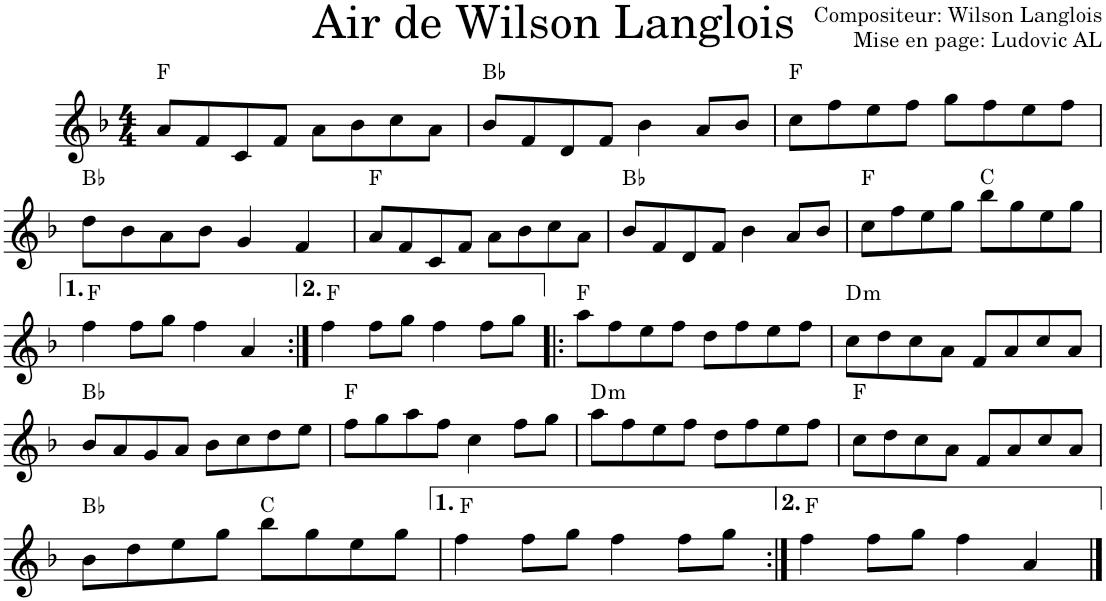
**kern	**harte
*part1	*part1
*staff1	*
*I"Violon	*
*I'Vln.	*
*clefG2	*
*k[b-]	*
*M4/4	*
=1	=1
8a/L	F:maj
8f/	.
8c/	.
8f/J	.
8a\L	.
8b-\	.
8cc\	.
8a\J	.
=2	=2
8b-/L	Bb:maj
8f/	.
8d/	.
8f/J	.
4b-\	.
8a/L	.
8b-/J	.
=3	=3
8cc\L	F:maj
8ff\	.
8ee\	.
8ff\J	.
8gg\L	.
8ff\	.
8ee\	.
8ff\J	.
!!LO:LB:g=z
=4	=4
8dd\L	Bb:maj
8b-\	.
8a\	.
8b-\J	.
4g/	.
4f/	.
=5	=5
8a/L	F:maj
8f/	.
8c/	.
8f/J	.
8a\L	.
8b-\	.
8cc\	.
8a\J	.
=6	=6
8b-/L	Bb:maj
8f/	.
8d/	.
8f/J	.
4b-\	.
8a/L	.
8b-/J	.
=7	=7
8cc\L	F:maj
8ff\	.
8ee\	.
8gg\J	.
8bb-\L	C:maj
8gg\	.
8ee\	.
8gg\J	.
!!LO:LB:g=z
=8	=8
4ff\	F:maj
8ff\L	.
8gg\J	.
4ff\	.
4a/	.
=9:|!	=9:|!
4ff\	F:maj
8ff\L	.
8gg\J	.
4ff\	.
8ff\L	.
8gg\J	.
=10!|:	=10!|:
8aa\L	F:maj
8ff\	.
8ee\	.
8ff\J	.
8dd\L	.
8ff\	.
8ee\	.
8ff\J	.
=11	=11
!	!LO:H:kt=m
8cc\L	D:min
8dd\	.
8cc\	.
8a\J	.
8f/L	.
8a/	.
8cc/	.
8a/J	.
!!LO:LB:g=z
=12	=12
8b-/L	Bb:maj
8a/	.
8g/	.
8a/J	.
8b-\L	.
8cc\	.
8dd\	.
8ee\J	.
=13	=13
8ff\L	F:maj
8gg\	.
8aa\	.
8ff\J	.
4cc\	.
8ff\L	.
8gg\J	.
=14	=14
!	!LO:H:kt=m
8aa\L	D:min
8ff\	.
8ee\	.
8ff\J	.
8dd\L	.
8ff\	.
8ee\	.
8ff\J	.
=15	=15
8cc\L	F:maj
8dd\	.
8cc\	.
8a\J	.
8f/L	.
8a/	.
8cc/	.
8a/J	.
!!LO:LB:g=z
=16	=16
8b-\L	Bb:maj
8dd\	.
8ee\	.
8gg\J	.
8bb-\L	C:maj
8gg\	.
8ee\	.
8gg\J	.
=17	=17
4ff\	F:maj
8ff\L	.
8gg\J	.
4ff\	.
8ff\L	.
8gg\J	.
=18:|!	=18:|!
4ff\	F:maj
8ff\L	.
8gg\J	.
4ff\	.
4a/	.
==	==
*-	*-
